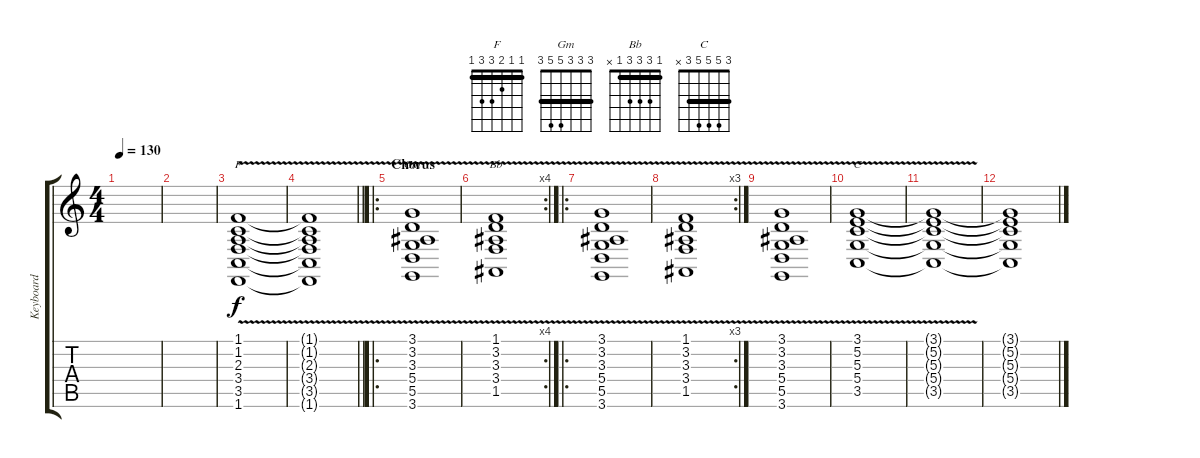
\track ("Keyboard" "Keyboard") {instrument drawbarorgan}
\staff {score tabs}
\tuning (E4 B3 G3 D3 A2 E2) {hide}
\chord ("F" 1 1 2 3 3 1) {barre 1}
\chord ("Gm" 3 3 3 5 5 3) {barre 3}
\chord ("Bb" 1 3 3 3 1 x) {barre 1}
\chord ("C" 3 5 5 5 3 x) {barre 3}
\ts (4 4)
\tempo 130
\clef g2
\ks c
|
|
(1.1{v} 1.2{v} 2.3{v} 3.4{v} 3.5{v} 1.6{v}).1{ch "F"} |
\barLineRight lightlight
(1.1{t} 1.2{t} 2.3{t} 3.4{t} 3.5{t} 1.6{t}).1 |
\ro
\section ("" "Chorus")
(3.1{v} 3.2{v} 3.3{v} 5.4{v} 5.5{v} 3.6{v}).1{ch "Gm"} |
\rc 4
(1.1{v} 3.2{v} 3.3{v} 3.4{v} 1.5{v}).1{ch "Bb"} |
\ro
(3.1{v} 3.2{v} 3.3{v} 5.4{v} 5.5{v} 3.6{v}).1 |
\rc 3
(1.1{v} 3.2{v} 3.3{v} 3.4{v} 1.5{v}).1 |
(3.1{v} 3.2{v} 3.3{v} 5.4{v} 5.5{v} 3.6{v}).1 |
(3.1{v} 5.2{v} 5.3{v} 5.4{v} 3.5{v}).1{ch "C"} |
(3.1{t} 5.2{t} 5.3{t} 5.4{t} 3.5{t}).1 |
(3.1{t} 5.2{t} 5.3{t} 5.4{t} 3.5{t}).1
